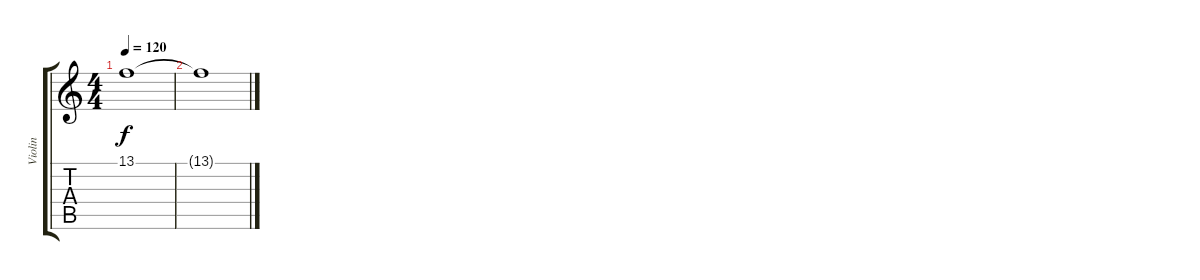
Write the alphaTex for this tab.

\track ("Violin" "Violin") {instrument violin}
\staff {score tabs}
\tuning (E4 B3 G3 D3 A2 E2) {hide}
\ts (4 4)
\tempo 120
\clef g2
\ks c
13.1.1{dy f} |
13.1{t}.1{volume 9}
